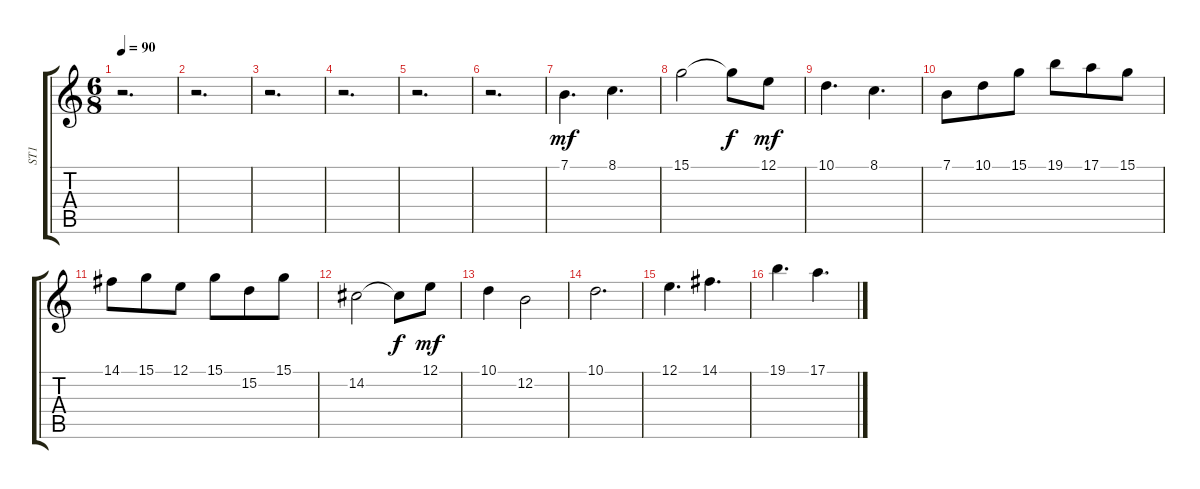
\track ("ST1" "ST1") {instrument stringensemble1}
\staff {score tabs}
\tuning (E4 B3 G3 D3 A2 E2) {hide}
\ts (6 8)
\tempo 90
\clef g2
\ks c
r.2{d dy mf} |
r.2{d} |
r.2{d} |
r.2{d} |
r.2{d} |
r.2{d} |
7.1.4{d} 8.1.4{d} |
15.1.2 15.1{t}.8{dy f} 12.1.8{dy mf} |
10.1.4{d} 8.1.4{d} |
7.1.8 10.1.8 15.1.8 19.1.8 17.1.8 15.1.8 |
14.1.8 15.1.8 12.1.8 15.1.8 15.2.8 15.1.8 |
14.2.2 14.2{t}.8{dy f} 12.1.8{dy mf} |
10.1.4 12.2.2 |
10.1.2{d} |
12.1.4{d} 14.1.4{d} |
19.1.4{d} 17.1.4{d}
